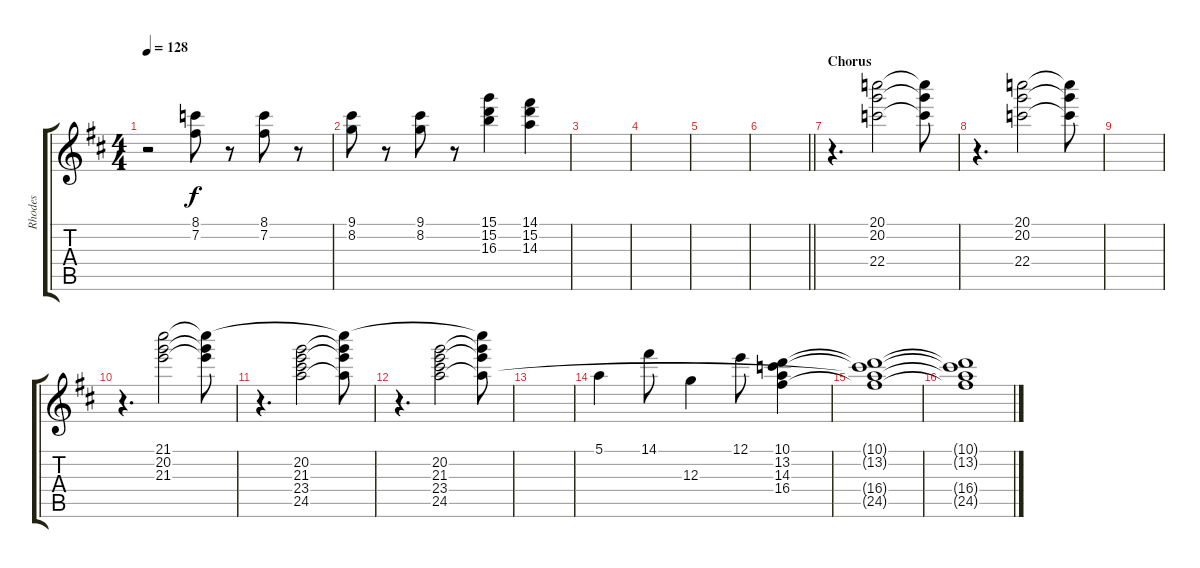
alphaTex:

\track ("Rhodes" "Rhodes") {instrument electricguitarjazz}
\staff {score tabs}
\tuning (E4 B3 G3 D3 A2 E2) {hide}
\ts (4 4)
\tempo 128
\clef g2
\ks d
r.2{dy f} (8.1 7.2).8 r.8 (8.1 7.2).8 r.8 |
(9.1 8.2).8 r.8 (9.1 8.2).8 r.8 (15.1 15.2 16.3).4 (14.1 15.2 14.3).4 |
|
|
|
\barLineRight lightlight
|
\section ("" "Chorus")
r.4{d} (20.1 20.2 22.4).2 (20.1{t} 20.2{t} 22.4{t}).8 |
r.4{d} (20.1 20.2 22.4).2 (20.1{t} 20.2{t} 22.4{t}).8 |
|
r.4{d} (21.1 20.2 21.3).2 (21.1{t} 20.2{t} 21.3{t}).8 |
r.4{d} (20.2 21.3 23.4 24.5).2 (21.1{t} 20.2{t} 21.3{t} 24.5{t}).8 |
r.4{d} (20.2 21.3 23.4 24.5).2 (21.1{t} 20.2{t} 21.3{t} 24.5{t}).8 |
|
5.1.4 14.1.8 12.3.4 12.1.8 (10.1 13.2 14.3 16.4).4 |
(10.1{t} 13.2{t} 16.4{t} 24.5{t}).1 |
(10.1{t} 13.2{t} 16.4{t} 24.5{t}).1
